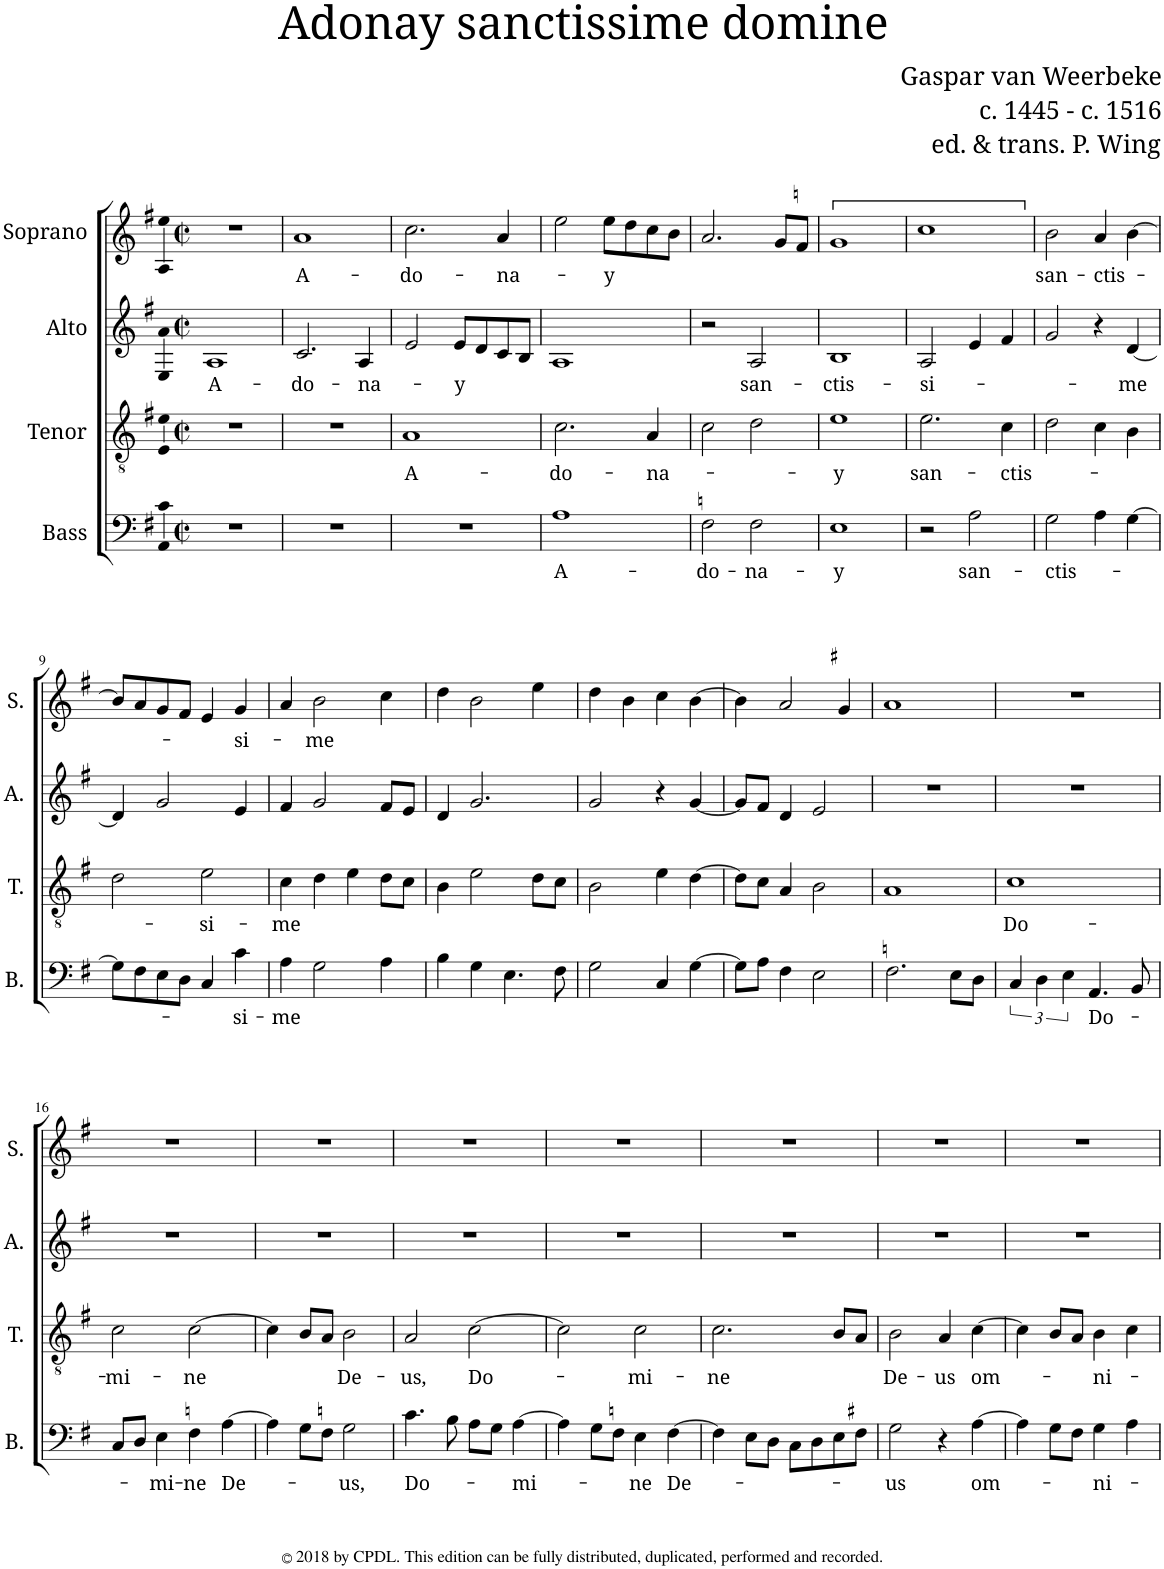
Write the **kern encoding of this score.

**kern	**text	**kern	**text	**kern	**text	**kern	**text
*part4	*part4	*part3	*part3	*part2	*part2	*part1	*part1
*staff4	*staff4	*staff3	*staff3	*staff2	*staff2	*staff1	*staff1
*I"Bass	*	*I"Tenor	*	*I"Alto	*	*I"Soprano	*
*I'B.	*	*I'T.	*	*I'A.	*	*I'S.	*
*clefF4	*	*clefGv2	*	*clefG2	*	*clefG2	*
*k[f#]	*	*k[f#]	*	*k[f#]	*	*k[f#]	*
*M2/2	*	*M2/2	*	*M2/2	*	*M2/2	*
*met(c|)	*	*met(c|)	*	*met(c|)	*	*met(c|)	*
=1	=1	=1	=1	=1	=1	=1	=1
!	!	!	!	!	!LO:LY:b	!	!
1r	.	1r	.	1A	A-	1r	.
=2	=2	=2	=2	=2	=2	=2	=2
!	!	!	!	!	!LO:LY:b	!	!LO:LY:b
1r	.	1r	.	2.c/	-do-	1a	A-
!	!	!	!	!	!LO:LY:b	!	!
.	.	.	.	4A/	-na-	.	.
=3	=3	=3	=3	=3	=3	=3	=3
!	!	!	!LO:LY:b	!	!	!	!LO:LY:b
1r	.	1A	A-	2e/	.	2.cc\	-do-
!	!	!	!	!	!LO:LY:b	!	!
.	.	.	.	8e/L	-y	.	.
.	.	.	.	8d/	.	.	.
!	!	!	!	!	!	!	!LO:LY:b
.	.	.	.	8c/	.	4a/	-na-
.	.	.	.	8B/J	.	.	.
=4	=4	=4	=4	=4	=4	=4	=4
!	!LO:LY:b	!	!LO:LY:b	!	!	!	!
1A	A-	2.c\	-do-	1A	.	2ee\	.
!	!	!	!	!	!	!	!LO:LY:b
.	.	.	.	.	.	8ee\L	-y
.	.	.	.	.	.	8dd\	.
!	!	!	!LO:LY:b	!	!	!	!
.	.	4A/	-na-	.	.	8cc\	.
.	.	.	.	.	.	8b\J	.
=5	=5	=5	=5	=5	=5	=5	=5
!	!LO:LY:b	!	!	!	!	!	!
2Fn\	-do-	2c\	.	2r	.	2.a/	.
!	!LO:LY:b	!	!	!	!LO:LY:b	!	!
2F\	-na-	2d\	.	2A/	san-	.	.
.	.	.	.	.	.	8g/L	.
.	.	.	.	.	.	8fn/J	.
=6	=6	=6	=6	=6	=6	=6	=6
!	!LO:LY:b	!	!LO:LY:b	!	!LO:LY:b	!	!
1E	-y	1e	-y	1B	-ctis-	1g	.
=7	=7	=7	=7	=7	=7	=7	=7
!	!	!	!LO:LY:b	!	!LO:LY:b	!	!
2r	.	2.e\	san-	2A/	-si-	1cc	.
!	!LO:LY:b	!	!	!	!	!	!
2A\	san-	.	.	4e/	.	.	.
!	!	!	!LO:LY:b	!	!	!	!
.	.	4c\	-ctis-	4f#/	.	.	.
=8	=8	=8	=8	=8	=8	=8	=8
!	!LO:LY:b	!	!	!	!	!	!LO:LY:b
2G\	-ctis-	2d\	.	2g/	.	2b\	san-
!	!	!	!	!	!	!	!LO:LY:b
4A\	.	4c\	.	4r	.	4a/	-ctis-
!	!	!	!	!	!LO:LY:b	!	!
[4G\	.	4B\	.	[4d/	-me	[4b\	.
!!LO:LB:g=z
=9	=9	=9	=9	=9	=9	=9	=9
8G\L]	.	2d\	.	4d/]	.	8b/L]	.
8F#\	.	.	.	.	.	8a/	.
8E\	.	.	.	2g/	.	8g/	.
8D\J	.	.	.	.	.	8f#/J	.
!	!	!	!LO:LY:b	!	!	!	!
4C/	.	2e\	-si-	.	.	4e/	.
!	!LO:LY:b	!	!	!	!	!	!LO:LY:b
4c\	-si-	.	.	4e/	.	4g/	-si-
=10	=10	=10	=10	=10	=10	=10	=10
!	!LO:LY:b	!	!LO:LY:b	!	!	!	!
4A\	-me	4c\	-me	4f#/	.	4a/	.
!	!	!	!	!	!	!	!LO:LY:b
2G\	.	4d\	.	2g/	.	2b\	-me
.	.	4e\	.	.	.	.	.
4A\	.	8d\L	.	8f#/L	.	4cc\	.
.	.	8c\J	.	8e/J	.	.	.
=11	=11	=11	=11	=11	=11	=11	=11
4B\	.	4B\	.	4d/	.	4dd\	.
4G\	.	2e\	.	2.g/	.	2b\	.
4.E\	.	.	.	.	.	.	.
.	.	8d\L	.	.	.	4ee\	.
8F#\	.	8c\J	.	.	.	.	.
=12	=12	=12	=12	=12	=12	=12	=12
2G\	.	2B\	.	2g/	.	4dd\	.
.	.	.	.	.	.	4b\	.
4C/	.	4e\	.	4r	.	4cc\	.
[4G\	.	[4d\	.	[4g/	.	[4b\	.
=13	=13	=13	=13	=13	=13	=13	=13
8G\L]	.	8d\L]	.	8g/L]	.	4b\]	.
8A\J	.	8c\J	.	8f#/J	.	.	.
4F#\	.	4A/	.	4d/	.	2a/	.
2E\	.	2B\	.	2e/	.	.	.
.	.	.	.	.	.	4g#X/	.
=14	=14	=14	=14	=14	=14	=14	=14
2.Fn\	.	1A	.	1r	.	1a	.
8E\L	.	.	.	.	.	.	.
8D\J	.	.	.	.	.	.	.
=15	=15	=15	=15	=15	=15	=15	=15
!	!	!	!LO:LY:b	!	!	!	!
6C/	.	1c	Do-	1r	.	1r	.
6D\	.	.	.	.	.	.	.
6E\	.	.	.	.	.	.	.
!	!LO:LY:b	!	!	!	!	!	!
4.AA/	Do-	.	.	.	.	.	.
8BB/	.	.	.	.	.	.	.
!!LO:LB:g=z
=16	=16	=16	=16	=16	=16	=16	=16
!	!	!	!LO:LY:b	!	!	!	!
8C/L	.	2c\	-mi-	1r	.	1r	.
8D/J	.	.	.	.	.	.	.
!	!LO:LY:b	!	!	!	!	!	!
4E\	mi-	.	.	.	.	.	.
!	!LO:LY:b	!	!LO:LY:b	!	!	!	!
4Fn\	-ne	[2c\	-ne	.	.	.	.
!	!LO:LY:b	!	!	!	!	!	!
[4A\	De-	.	.	.	.	.	.
=17	=17	=17	=17	=17	=17	=17	=17
4A\]	.	4c\]	.	1r	.	1r	.
8G\L	.	8B/L	.	.	.	.	.
8Fn\J	.	8A/J	.	.	.	.	.
!	!LO:LY:b	!	!LO:LY:b	!	!	!	!
2G\	-us,	2B\	De-	.	.	.	.
=18	=18	=18	=18	=18	=18	=18	=18
!	!LO:LY:b	!	!LO:LY:b	!	!	!	!
4.c\	Do-	2A/	-us,	1r	.	1r	.
8B\	.	.	.	.	.	.	.
!	!	!	!LO:LY:b	!	!	!	!
8A\L	.	[2c\	Do-	.	.	.	.
8G\J	.	.	.	.	.	.	.
!	!LO:LY:b	!	!	!	!	!	!
[4A\	mi-	.	.	.	.	.	.
=19	=19	=19	=19	=19	=19	=19	=19
4A\]	.	2c\]	.	1r	.	1r	.
8G\L	.	.	.	.	.	.	.
8Fn\J	.	.	.	.	.	.	.
!	!LO:LY:b	!	!LO:LY:b	!	!	!	!
4E\	-ne	2c\	-mi-	.	.	.	.
!	!LO:LY:b	!	!	!	!	!	!
[4F\	De-	.	.	.	.	.	.
=20	=20	=20	=20	=20	=20	=20	=20
!	!	!	!LO:LY:b	!	!	!	!
4F\]	.	2.c\	-ne	1r	.	1r	.
8E\L	.	.	.	.	.	.	.
8D\J	.	.	.	.	.	.	.
8C\L	.	.	.	.	.	.	.
8D\	.	.	.	.	.	.	.
8E\	.	8B/L	.	.	.	.	.
8F#X\J	.	8A/J	.	.	.	.	.
=21	=21	=21	=21	=21	=21	=21	=21
!	!LO:LY:b	!	!LO:LY:b	!	!	!	!
2G\	-us	2B\	De-	1r	.	1r	.
!	!	!	!LO:LY:b	!	!	!	!
4r	.	4A/	-us	.	.	.	.
!	!LO:LY:b	!	!LO:LY:b	!	!	!	!
[4A\	om-	[4c\	om-	.	.	.	.
=22	=22	=22	=22	=22	=22	=22	=22
4A\]	.	4c\]	.	1r	.	1r	.
8G\L	.	8B/L	.	.	.	.	.
8F#\J	.	8A/J	.	.	.	.	.
!	!LO:LY:b	!	!LO:LY:b	!	!	!	!
4G\	-ni-	4B\	-ni-	.	.	.	.
4A\	.	4c\	.	.	.	.	.
=	=	=	=	=	=	=	=
*-	*-	*-	*-	*-	*-	*-	*-
